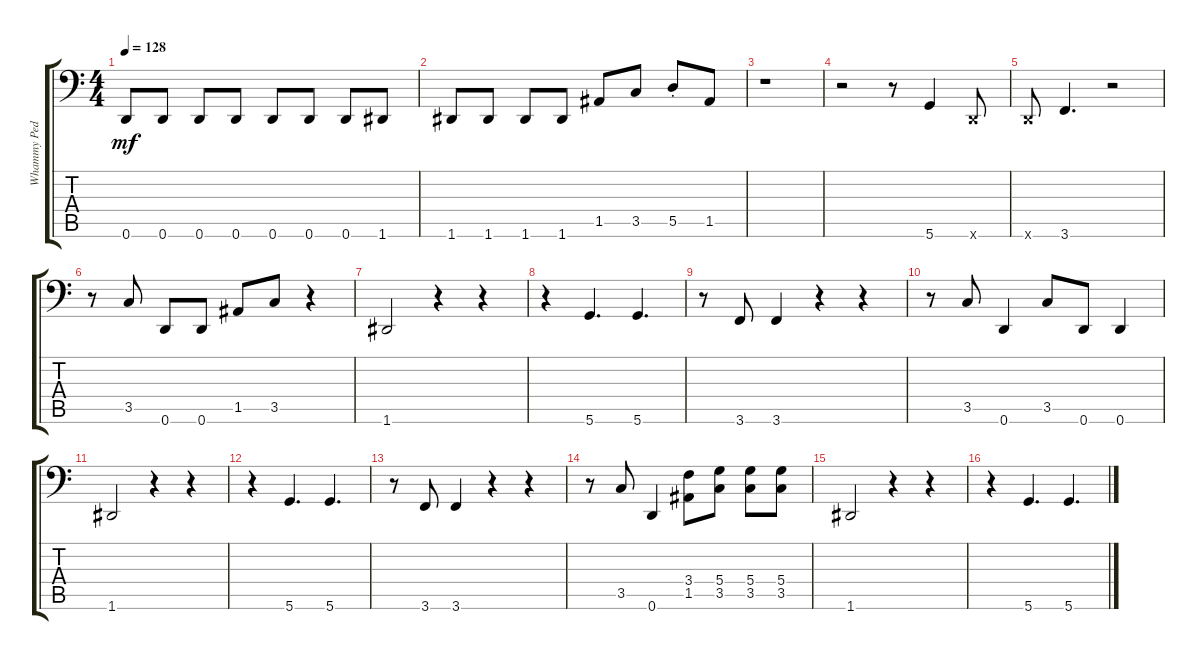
\track ("Whammy Pedal" "Whammy Ped") {instrument distortionguitar}
\staff {score tabs}
\tuning (D3 A2 G2 D2 A1 D1) {hide}
\ts (4 4)
\tempo 128
\clef f4
\ks c
0.6.8{dy mf} 0.6.8 0.6.8 0.6.8 0.6.8 0.6.8 0.6.8 1.6.8 |
1.6.8 1.6.8 1.6.8 1.6.8 1.5.8 3.5.8 5.5{st}.8 1.5.8 |
r.1 |
r.2 r.8 5.6.4 0.6{x}.8 |
0.6{x}.8 3.6.4{d} r.2 |
r.8 3.5.8 0.6.8 0.6.8 1.5.8 3.5.8 r.4 |
1.6.2 r.4 r.4 |
r.4 5.6.4{d} 5.6.4{d} |
r.8 3.6.8 3.6.4 r.4 r.4 |
r.8 3.5.8 0.6.4 3.5.8 0.6.8 0.6.4 |
1.6.2 r.4 r.4 |
r.4 5.6.4{d} 5.6.4{d} |
r.8 3.6.8 3.6.4 r.4 r.4 |
r.8 3.5.8 0.6.4 (3.4 1.5).8 (5.4 3.5).8 (5.4 3.5).8 (5.4 3.5).8 |
1.6.2 r.4 r.4 |
r.4 5.6.4{d} 5.6.4{d}
